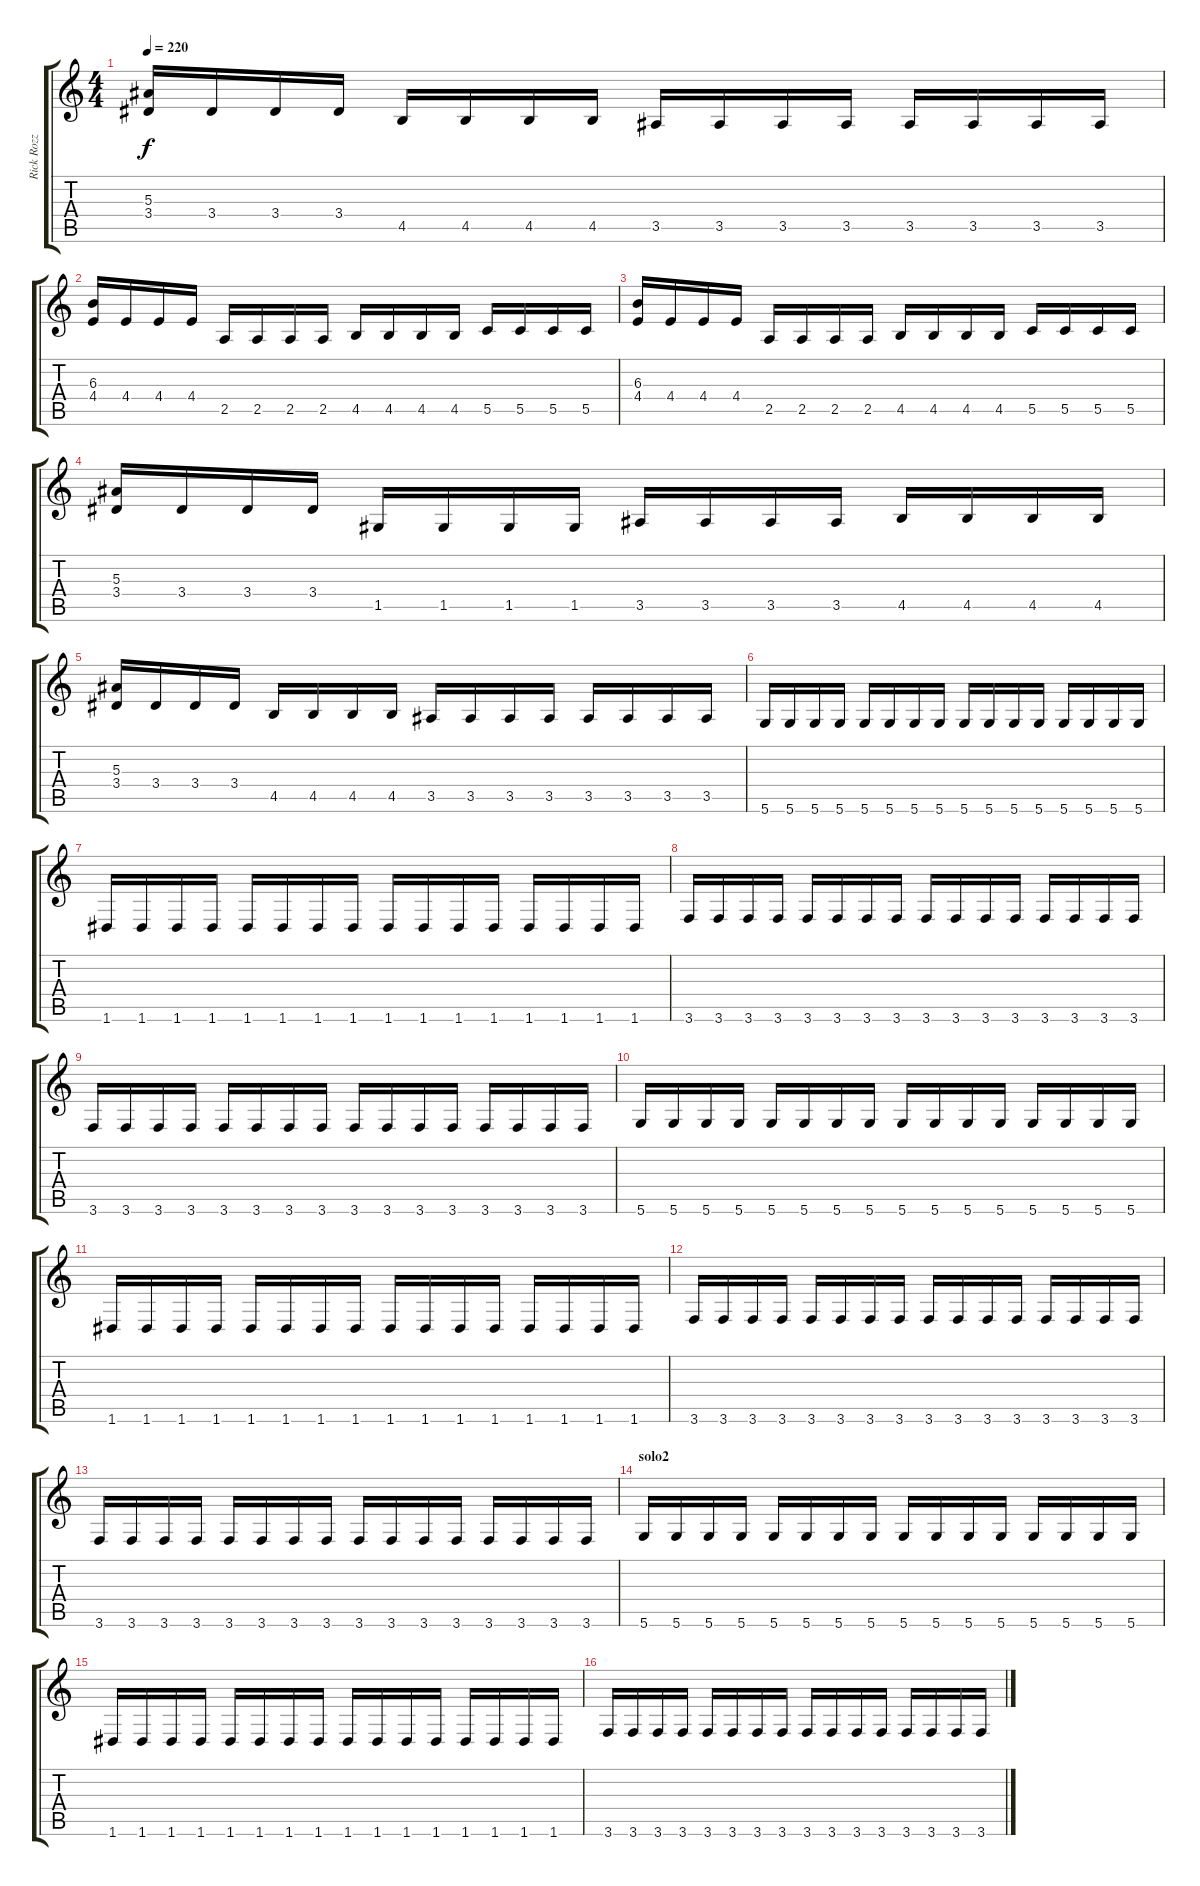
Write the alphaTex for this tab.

\track ("Rick Rozz" "Rick Rozz") {instrument distortionguitar}
\staff {score tabs}
\tuning (D4 A3 F3 C3 G2 D2) {hide}
\ts (4 4)
\tempo 220
\clef g2
\ks c
(5.3 3.4).16{dy f} 3.4.16 3.4.16 3.4.16 4.5.16 4.5.16 4.5.16 4.5.16 3.5.16 3.5.16 3.5.16 3.5.16 3.5.16 3.5.16 3.5.16 3.5.16 |
(6.3 4.4).16 4.4.16 4.4.16 4.4.16 2.5.16 2.5.16 2.5.16 2.5.16 4.5.16 4.5.16 4.5.16 4.5.16 5.5.16 5.5.16 5.5.16 5.5.16 |
(6.3 4.4).16 4.4.16 4.4.16 4.4.16 2.5.16 2.5.16 2.5.16 2.5.16 4.5.16 4.5.16 4.5.16 4.5.16 5.5.16 5.5.16 5.5.16 5.5.16 |
(5.3 3.4).16 3.4.16 3.4.16 3.4.16 1.5.16 1.5.16 1.5.16 1.5.16 3.5.16 3.5.16 3.5.16 3.5.16 4.5.16 4.5.16 4.5.16 4.5.16 |
(5.3 3.4).16 3.4.16 3.4.16 3.4.16 4.5.16 4.5.16 4.5.16 4.5.16 3.5.16 3.5.16 3.5.16 3.5.16 3.5.16 3.5.16 3.5.16 3.5.16 |
5.6.16 5.6.16 5.6.16 5.6.16 5.6.16 5.6.16 5.6.16 5.6.16 5.6.16 5.6.16 5.6.16 5.6.16 5.6.16 5.6.16 5.6.16 5.6.16 |
1.6.16 1.6.16 1.6.16 1.6.16 1.6.16 1.6.16 1.6.16 1.6.16 1.6.16 1.6.16 1.6.16 1.6.16 1.6.16 1.6.16 1.6.16 1.6.16 |
3.6.16 3.6.16 3.6.16 3.6.16 3.6.16 3.6.16 3.6.16 3.6.16 3.6.16 3.6.16 3.6.16 3.6.16 3.6.16 3.6.16 3.6.16 3.6.16 |
3.6.16 3.6.16 3.6.16 3.6.16 3.6.16 3.6.16 3.6.16 3.6.16 3.6.16 3.6.16 3.6.16 3.6.16 3.6.16 3.6.16 3.6.16 3.6.16 |
5.6.16 5.6.16 5.6.16 5.6.16 5.6.16 5.6.16 5.6.16 5.6.16 5.6.16 5.6.16 5.6.16 5.6.16 5.6.16 5.6.16 5.6.16 5.6.16 |
1.6.16 1.6.16 1.6.16 1.6.16 1.6.16 1.6.16 1.6.16 1.6.16 1.6.16 1.6.16 1.6.16 1.6.16 1.6.16 1.6.16 1.6.16 1.6.16 |
3.6.16 3.6.16 3.6.16 3.6.16 3.6.16 3.6.16 3.6.16 3.6.16 3.6.16 3.6.16 3.6.16 3.6.16 3.6.16 3.6.16 3.6.16 3.6.16 |
3.6.16 3.6.16 3.6.16 3.6.16 3.6.16 3.6.16 3.6.16 3.6.16 3.6.16 3.6.16 3.6.16 3.6.16 3.6.16 3.6.16 3.6.16 3.6.16 |
\section ("" "solo2")
5.6.16 5.6.16 5.6.16 5.6.16 5.6.16 5.6.16 5.6.16 5.6.16 5.6.16 5.6.16 5.6.16 5.6.16 5.6.16 5.6.16 5.6.16 5.6.16 |
1.6.16 1.6.16 1.6.16 1.6.16 1.6.16 1.6.16 1.6.16 1.6.16 1.6.16 1.6.16 1.6.16 1.6.16 1.6.16 1.6.16 1.6.16 1.6.16 |
3.6.16 3.6.16 3.6.16 3.6.16 3.6.16 3.6.16 3.6.16 3.6.16 3.6.16 3.6.16 3.6.16 3.6.16 3.6.16 3.6.16 3.6.16 3.6.16
